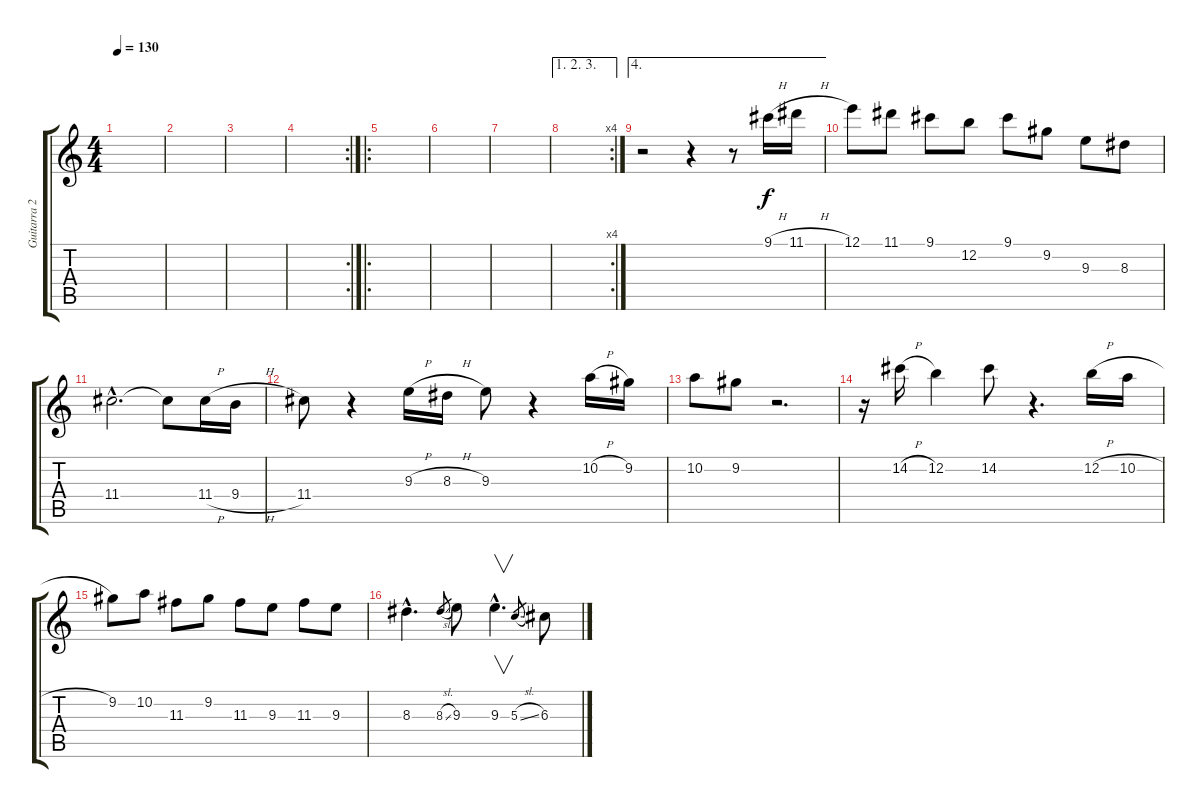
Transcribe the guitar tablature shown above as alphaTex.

\track ("Guitarra 2" "Guitarra 2") {instrument acousticguitarsteel}
\staff {score tabs}
\tuning (E4 B3 G3 D3 A2 E2) {hide}
\ts (4 4)
\tempo 130
\clef g2
\ks c
|
|
|
\rc 2
|
\ro
|
|
|
\ae (1 2 3)
\rc 4
|
\ae 4
r.2 r.4 r.8 9.1{h}.16 11.1{h}.16 |
12.1.8 11.1.8 9.1.8 12.2.8 9.1.8 9.2.8 9.3.8 8.3.8 |
11.4{hac}.2{d} 11.4{t}.8 11.4{h}.16 9.4{h}.16 |
11.4.8 r.4 9.3{h}.16 8.3{h}.16 9.3.8 r.4 10.2{h}.16 9.2.16 |
10.2.8 9.2.8 r.2{d} |
r.16 14.2{h}.16 12.2.4 14.2.8 r.4{d} 12.2{h}.16 10.2{h}.16 |
9.2.8 10.2.8 11.3.8 9.2.8 11.3.8 9.3.8 11.3.8 9.3.8 |
8.3{hac}.4{d} 8.3{sl}.8{gr} 9.3.8 9.3{hac}.4{v d} 5.3{sl}.8{gr} 6.3.8
